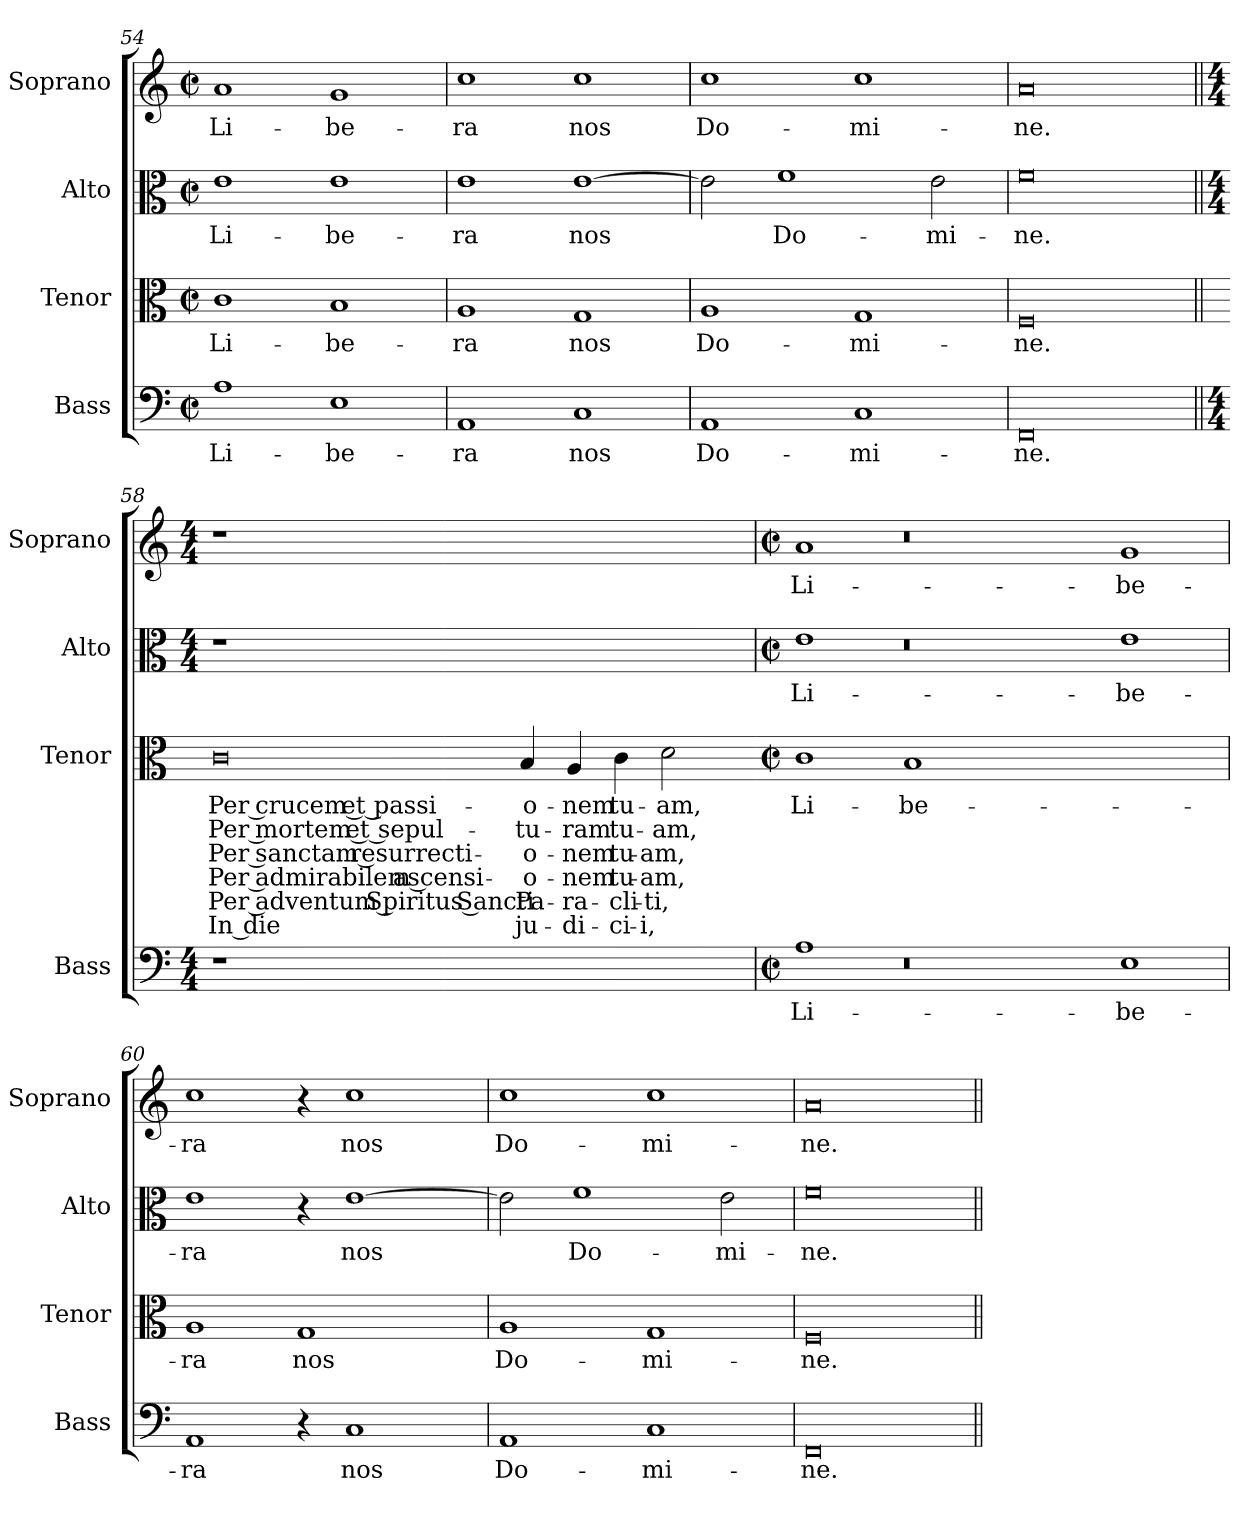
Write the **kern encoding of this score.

**kern	**text	**kern	**text	**text	**text	**text	**text	**text	**kern	**text	**kern	**text
*part4	*part4	*part3	*part3	*part3	*part3	*part3	*part3	*part3	*part2	*part2	*part1	*part1
*staff4	*staff4	*staff3	*staff3	*staff3	*staff3	*staff3	*staff3	*staff3	*staff2	*staff2	*staff1	*staff1
*I"Bass	*	*I"Tenor	*	*	*	*	*	*	*I"Alto	*	*I"Soprano	*
*I'Bass	*	*I'Tenor	*	*	*	*	*	*	*I'Alto	*	*I'Soprano	*
!!LO:LB:g=z
*clefF4	*	*clefC3	*	*	*	*	*	*	*clefC3	*	*clefG2	*
*k[]	*	*k[]	*	*	*	*	*	*	*k[]	*	*k[]	*
*C:	*	*C:	*	*	*	*	*	*	*C:	*	*C:	*
*M4/2	*	*M4/2	*	*	*	*	*	*	*M4/2	*	*M4/2	*
*met(c|)	*	*met(c|)	*	*	*	*	*	*	*met(c|)	*	*met(c|)	*
=54	=54	=54	=54	=54	=54	=54	=54	=54	=54	=54	=54	=54
!	!LO:LY:b	!	!LO:LY:b	!	!	!	!	!	!	!LO:LY:b	!	!LO:LY:b
1A	Li-	1c	Li-	.	.	.	.	.	1e	Li-	1a	Li-
!	!LO:LY:b	!	!LO:LY:b	!	!	!	!	!	!	!LO:LY:b	!	!LO:LY:b
1E	-be-	1B	-be-	.	.	.	.	.	1e	-be-	1g	-be-
=55	=55	=55	=55	=55	=55	=55	=55	=55	=55	=55	=55	=55
!	!LO:LY:b	!	!LO:LY:b	!	!	!	!	!	!	!LO:LY:b	!	!LO:LY:b
1AA	-ra	1A	-ra	.	.	.	.	.	1e	-ra	1cc	-ra
!	!LO:LY:b	!	!LO:LY:b	!	!	!	!	!	!	!LO:LY:b	!	!LO:LY:b
1C	nos	1G	nos	.	.	.	.	.	[1e	nos	1cc	nos
=56	=56	=56	=56	=56	=56	=56	=56	=56	=56	=56	=56	=56
!	!LO:LY:b	!	!LO:LY:b	!	!	!	!	!	!	!	!	!LO:LY:b
1AA	Do-	1A	Do-	.	.	.	.	.	2e]	.	1cc	Do-
!	!	!	!	!	!	!	!	!	!	!LO:LY:b	!	!
.	.	.	.	.	.	.	.	.	1f	Do-	.	.
!	!LO:LY:b	!	!LO:LY:b	!	!	!	!	!	!	!	!	!LO:LY:b
1C	-mi-	1G	-mi-	.	.	.	.	.	.	.	1cc	-mi-
!	!	!	!	!	!	!	!	!	!	!LO:LY:b	!	!
.	.	.	.	.	.	.	.	.	2e	-mi-	.	.
=57	=57	=57	=57	=57	=57	=57	=57	=57	=57	=57	=57	=57
!	!LO:LY:b	!	!LO:LY:b	!	!	!	!	!	!	!LO:LY:b	!	!LO:LY:b
0FF	-ne.	0F	-ne.	.	.	.	.	.	0f	-ne.	0a	-ne.
!!LO:LB:g=z
=58||	=58||	=58||	=58||	=58||	=58||	=58||	=58||	=58||	=58||	=58||	=58||	=58||
*M4/4	*	*	*	*	*	*	*	*	*M4/4	*	*M4/4	*
!	!	!	!LO:LY:b	!LO:LY:b	!LO:LY:b	!LO:LY:b	!LO:LY:b	!LO:LY:b	!	!	!	!
1r	.	0c	Per crucem et passi-	-Per mortem et sepul-	-Per sanctam resurrecti-	-Per admirabilem ascensi-	-Per adventum Spiritus Sancti	In die	1r	.	1r	.
0ryy	.	.	.	.	.	.	.	.	0ryy	.	0ryy	.
!	!	!	!LO:LY:b	!LO:LY:b	!LO:LY:b	!LO:LY:b	!LO:LY:b	!LO:LY:b	!	!	!	!
.	.	4B	o-	-tu-	-o-	-o-	-Pa-	-ju-	.	.	.	.
!	!	!	!LO:LY:b	!LO:LY:b	!LO:LY:b	!LO:LY:b	!LO:LY:b	!LO:LY:b	!	!	!	!
.	.	4A	-nem	ram	nem	nem	ra-	-di-	.	.	.	.
!	!	!	!LO:LY:b	!LO:LY:b	!LO:LY:b	!LO:LY:b	!LO:LY:b	!LO:LY:b	!	!	!	!
.	.	4c	-tu-	-tu-	-tu-	-tu-	-cli-	-ci-	.	.	.	.
!	!	!	!LO:LY:b	!LO:LY:b	!LO:LY:b	!LO:LY:b	!LO:LY:b	!LO:LY:b	!	!	!	!
.	.	2d	-am,	am,	am,	am,	ti,	i,	.	.	.	.
4ryy	.	.	.	.	.	.	.	.	4ryy	.	4ryy	.
!!LO:LB:g=z
=59	=59	=59-	=59	=59	=59	=59	=59	=59	=59	=59	=59	=59
*k[]	*	*	*	*	*	*	*	*	*k[]	*	*k[]	*
*C:	*	*	*	*	*	*	*	*	*C:	*	*C:	*
*M4/2	*	*M4/2	*	*	*	*	*	*	*M4/2	*	*M4/2	*
*met(c|)	*	*met(c|)	*	*	*	*	*	*	*met(c|)	*	*met(c|)	*
!	!LO:LY:b	!	!LO:LY:b	!	!	!	!	!	!	!LO:LY:b	!	!LO:LY:b
1A	Li-	1c	Li-	.	.	.	.	.	1e	Li-	1a	Li-
!	!	!	!LO:LY:b	!	!	!	!	!	!	!	!	!
0r	.	1B	-be-	.	.	.	.	.	0r	.	0r	.
.	.	0ryy	.	.	.	.	.	.	.	.	.	.
!	!LO:LY:b	!	!	!	!	!	!	!	!	!LO:LY:b	!	!LO:LY:b
1E	-be-	.	.	.	.	.	.	.	1e	-be-	1g	-be-
=60	=60	=60	=60	=60	=60	=60	=60	=60	=60	=60	=60	=60
!	!LO:LY:b	!	!LO:LY:b	!	!	!	!	!	!	!LO:LY:b	!	!LO:LY:b
1AA	-ra	1A	-ra	.	.	.	.	.	1e	-ra	1cc	-ra
!	!	!	!LO:LY:b	!	!	!	!	!	!	!	!	!
4r	.	1G	nos	.	.	.	.	.	4r	.	4r	.
!	!LO:LY:b	!	!	!	!	!	!	!	!	!LO:LY:b	!	!LO:LY:b
1C	nos	.	.	.	.	.	.	.	[1e	nos	1cc	nos
.	.	4ryy	.	.	.	.	.	.	.	.	.	.
=61	=61	=61	=61	=61	=61	=61	=61	=61	=61	=61	=61	=61
!	!LO:LY:b	!	!LO:LY:b	!	!	!	!	!	!	!	!	!LO:LY:b
1AA	Do-	1A	Do-	.	.	.	.	.	2e]	.	1cc	Do-
!	!	!	!	!	!	!	!	!	!	!LO:LY:b	!	!
.	.	.	.	.	.	.	.	.	1f	Do-	.	.
!	!LO:LY:b	!	!LO:LY:b	!	!	!	!	!	!	!	!	!LO:LY:b
1C	-mi-	1G	-mi-	.	.	.	.	.	.	.	1cc	-mi-
!	!	!	!	!	!	!	!	!	!	!LO:LY:b	!	!
.	.	.	.	.	.	.	.	.	2e	-mi-	.	.
=62	=62	=62	=62	=62	=62	=62	=62	=62	=62	=62	=62	=62
!	!LO:LY:b	!	!LO:LY:b	!	!	!	!	!	!	!LO:LY:b	!	!LO:LY:b
0FF	-ne.	0F	-ne.	.	.	.	.	.	0f	-ne.	0a	-ne.
=||	=||	=||	=||	=||	=||	=||	=||	=||	=||	=||	=||	=||
*-	*-	*-	*-	*-	*-	*-	*-	*-	*-	*-	*-	*-
